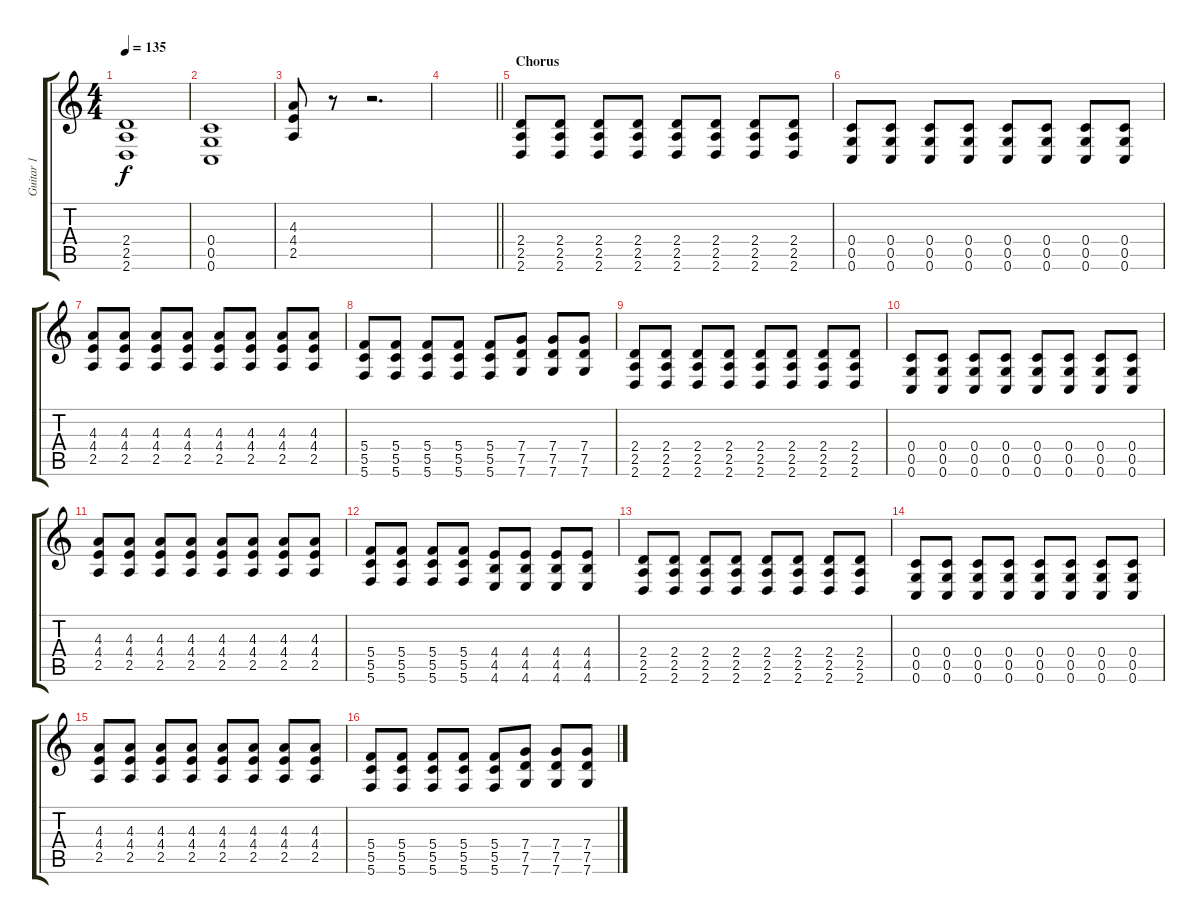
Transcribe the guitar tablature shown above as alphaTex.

\track ("Guitar 1" "Guitar 1") {instrument distortionguitar}
\staff {score tabs}
\tuning (D4 A3 F3 C3 G2 C2) {hide}
\ts (4 4)
\tempo 135
\clef g2
\ks c
(2.4 2.5 2.6).1{dy f} |
(0.4 0.5 0.6).1 |
(4.3 4.4 2.5).8 r.8 r.2{d} |
\barLineRight lightlight
|
\section ("" "Chorus")
(2.4 2.5 2.6).8 (2.4 2.5 2.6).8 (2.4 2.5 2.6).8 (2.4 2.5 2.6).8 (2.4 2.5 2.6).8 (2.4 2.5 2.6).8 (2.4 2.5 2.6).8 (2.4 2.5 2.6).8 |
(0.4 0.5 0.6).8 (0.4 0.5 0.6).8 (0.4 0.5 0.6).8 (0.4 0.5 0.6).8 (0.4 0.5 0.6).8 (0.4 0.5 0.6).8 (0.4 0.5 0.6).8 (0.4 0.5 0.6).8 |
(4.3 4.4 2.5).8 (4.3 4.4 2.5).8 (4.3 4.4 2.5).8 (4.3 4.4 2.5).8 (4.3 4.4 2.5).8 (4.3 4.4 2.5).8 (4.3 4.4 2.5).8 (4.3 4.4 2.5).8 |
(5.4 5.5 5.6).8 (5.4 5.5 5.6).8 (5.4 5.5 5.6).8 (5.4 5.5 5.6).8 (5.4 5.5 5.6).8 (7.4 7.5 7.6).8 (7.4 7.5 7.6).8 (7.4 7.5 7.6).8 |
(2.4 2.5 2.6).8 (2.4 2.5 2.6).8 (2.4 2.5 2.6).8 (2.4 2.5 2.6).8 (2.4 2.5 2.6).8 (2.4 2.5 2.6).8 (2.4 2.5 2.6).8 (2.4 2.5 2.6).8 |
(0.4 0.5 0.6).8 (0.4 0.5 0.6).8 (0.4 0.5 0.6).8 (0.4 0.5 0.6).8 (0.4 0.5 0.6).8 (0.4 0.5 0.6).8 (0.4 0.5 0.6).8 (0.4 0.5 0.6).8 |
(4.3 4.4 2.5).8 (4.3 4.4 2.5).8 (4.3 4.4 2.5).8 (4.3 4.4 2.5).8 (4.3 4.4 2.5).8 (4.3 4.4 2.5).8 (4.3 4.4 2.5).8 (4.3 4.4 2.5).8 |
(5.4 5.5 5.6).8 (5.4 5.5 5.6).8 (5.4 5.5 5.6).8 (5.4 5.5 5.6).8 (4.4 4.5 4.6).8 (4.4 4.5 4.6).8 (4.4 4.5 4.6).8 (4.4 4.5 4.6).8 |
(2.4 2.5 2.6).8 (2.4 2.5 2.6).8 (2.4 2.5 2.6).8 (2.4 2.5 2.6).8 (2.4 2.5 2.6).8 (2.4 2.5 2.6).8 (2.4 2.5 2.6).8 (2.4 2.5 2.6).8 |
(0.4 0.5 0.6).8 (0.4 0.5 0.6).8 (0.4 0.5 0.6).8 (0.4 0.5 0.6).8 (0.4 0.5 0.6).8 (0.4 0.5 0.6).8 (0.4 0.5 0.6).8 (0.4 0.5 0.6).8 |
(4.3 4.4 2.5).8 (4.3 4.4 2.5).8 (4.3 4.4 2.5).8 (4.3 4.4 2.5).8 (4.3 4.4 2.5).8 (4.3 4.4 2.5).8 (4.3 4.4 2.5).8 (4.3 4.4 2.5).8 |
(5.4 5.5 5.6).8 (5.4 5.5 5.6).8 (5.4 5.5 5.6).8 (5.4 5.5 5.6).8 (5.4 5.5 5.6).8 (7.4 7.5 7.6).8 (7.4 7.5 7.6).8 (7.4 7.5 7.6).8
